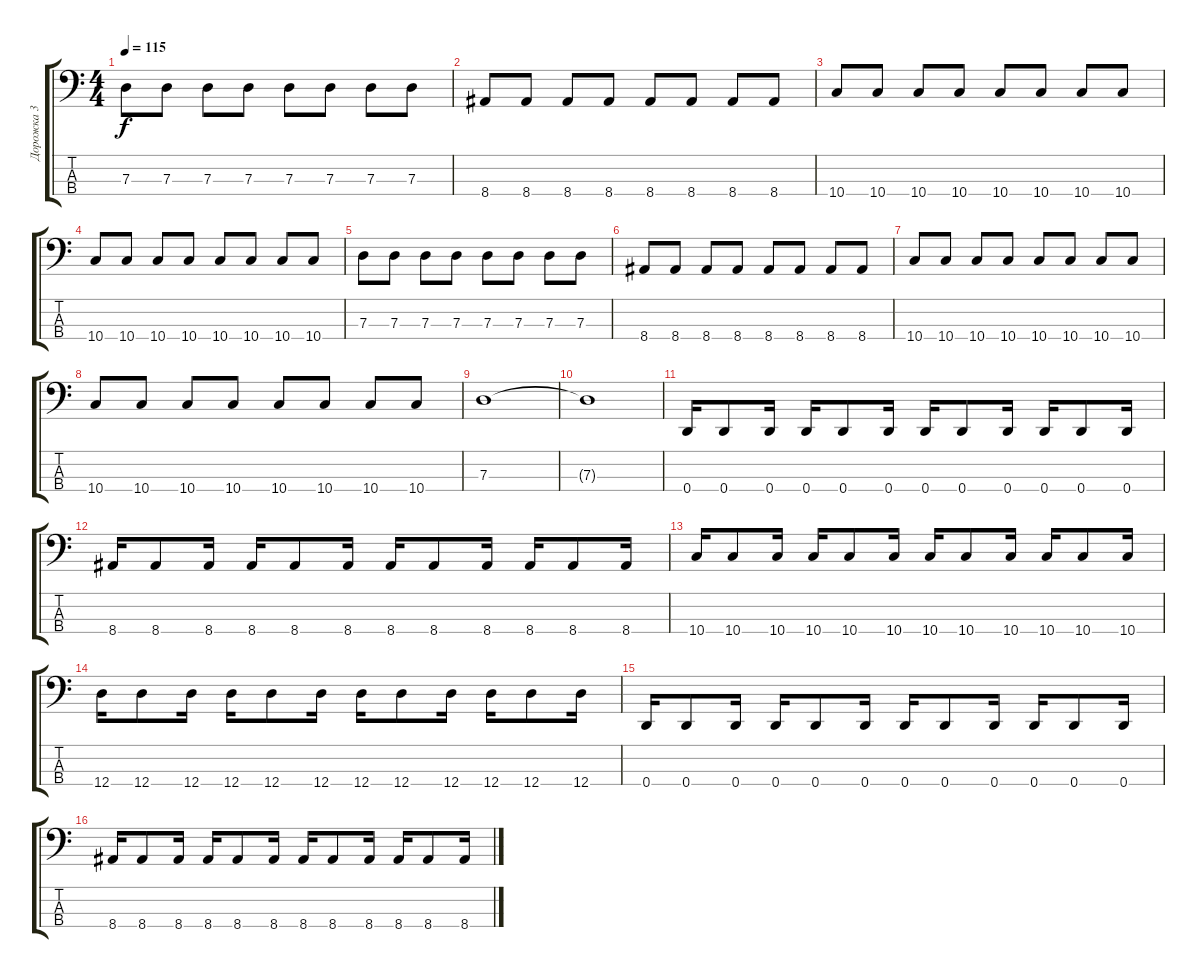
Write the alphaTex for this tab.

\track ("Дорожка 3" "Дорожка 3") {instrument electricbassfinger}
\staff {score tabs}
\tuning (F2 C2 G1 D1) {hide}
\ts (4 4)
\tempo 115
\clef f4
\ks c
7.3.8{dy f} 7.3.8 7.3.8 7.3.8 7.3.8 7.3.8 7.3.8 7.3.8 |
8.4.8 8.4.8 8.4.8 8.4.8 8.4.8 8.4.8 8.4.8 8.4.8 |
10.4.8 10.4.8 10.4.8 10.4.8 10.4.8 10.4.8 10.4.8 10.4.8 |
10.4.8 10.4.8 10.4.8 10.4.8 10.4.8 10.4.8 10.4.8 10.4.8 |
7.3.8 7.3.8 7.3.8 7.3.8 7.3.8 7.3.8 7.3.8 7.3.8 |
8.4.8 8.4.8 8.4.8 8.4.8 8.4.8 8.4.8 8.4.8 8.4.8 |
10.4.8 10.4.8 10.4.8 10.4.8 10.4.8 10.4.8 10.4.8 10.4.8 |
10.4.8 10.4.8 10.4.8 10.4.8 10.4.8 10.4.8 10.4.8 10.4.8 |
7.3.1 |
7.3{t}.1 |
0.4.16 0.4.8 0.4.16 0.4.16 0.4.8 0.4.16 0.4.16 0.4.8 0.4.16 0.4.16 0.4.8 0.4.16 |
8.4.16 8.4.8 8.4.16 8.4.16 8.4.8 8.4.16 8.4.16 8.4.8 8.4.16 8.4.16 8.4.8 8.4.16 |
10.4.16 10.4.8 10.4.16 10.4.16 10.4.8 10.4.16 10.4.16 10.4.8 10.4.16 10.4.16 10.4.8 10.4.16 |
12.4.16 12.4.8 12.4.16 12.4.16 12.4.8 12.4.16 12.4.16 12.4.8 12.4.16 12.4.16 12.4.8 12.4.16 |
0.4.16 0.4.8 0.4.16 0.4.16 0.4.8 0.4.16 0.4.16 0.4.8 0.4.16 0.4.16 0.4.8 0.4.16 |
8.4.16 8.4.8 8.4.16 8.4.16 8.4.8 8.4.16 8.4.16 8.4.8 8.4.16 8.4.16 8.4.8 8.4.16
